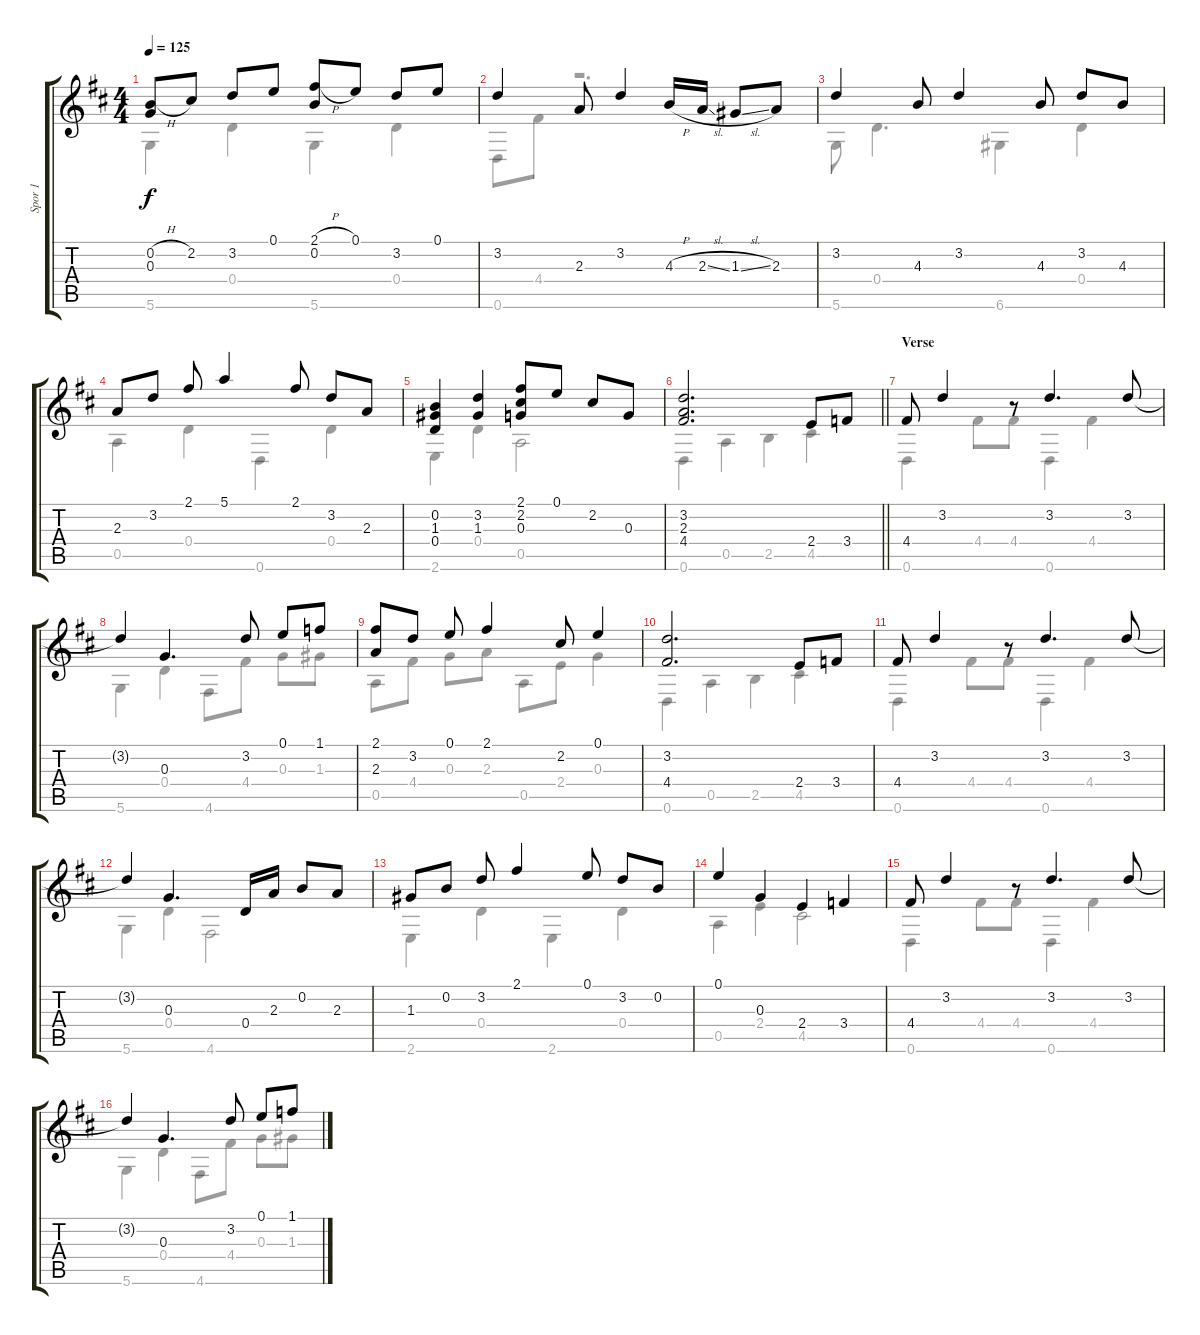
\track ("Spor 1" "Spor 1") {instrument acousticguitarsteel}
\staff {score tabs}
\tuning (E4 B3 G3 D3 A2 D2) {hide}
\voice
\ts (4 4)
\tempo 125
\clef g2
\ks d
(0.2{h} 0.3).8{dy f} 2.2.8 3.2.8 0.1.8 (2.1{h} 0.2).8 0.1.8 3.2.8 0.1.8 |
3.2.4 2.3.8 3.2.4 4.3{h}.16 2.3{sl}.16 1.3{sl}.8 2.3.8 |
3.2.4 4.3.8 3.2.4 4.3.8 3.2.8 4.3.8 |
2.3.8 3.2.8 2.1.8 5.1.4 2.1.8 3.2.8 2.3.8 |
(0.2 1.3 0.4).4 (3.2 1.3).4 (2.1 2.2 0.3).8 0.1.8 2.2.8 0.3.8 |
\barLineRight lightlight
(3.2 2.3 4.4).2{d} 2.4.8 3.4.8 |
\section ("" "Verse")
4.4.8 3.2.4 r.8 3.2.4{d} 3.2.8 |
3.2{t}.4 0.3.4{d} 3.2.8 0.1.8 1.1.8 |
(2.1 2.3).8 3.2.8 0.1.8 2.1.4 2.2.8 0.1.4 |
(3.2 4.4).2{d} 2.4.8 3.4.8 |
4.4.8 3.2.4 r.8 3.2.4{d} 3.2.8 |
3.2{t}.4 0.3.4{d} 0.4.16 2.3.16 0.2.8 2.3.8 |
1.3.8 0.2.8 3.2.8 2.1.4 0.1.8 3.2.8 0.2.8 |
0.1.4 0.3.4 2.4.4 3.4.4 |
4.4.8 3.2.4 r.8 3.2.4{d} 3.2.8 |
3.2{t}.4 0.3.4{d} 3.2.8 0.1.8 1.1.8
\voice
\clef g2
\ottava regular
\simile none
\ks d
5.6.4{dy f} 0.4.4 5.6.4 0.4.4 |
0.6.8 4.4.8 r.2{d} |
5.6.8 0.4.4{d} 6.6.4 0.4.4 |
0.5.4 0.4.4 0.6.4 0.4.4 |
2.6.4 0.4.4 0.5.2 |
\barLineRight lightlight
0.6.4 0.5.4 2.5.4 4.5.4 |
0.6.4 4.4.8 4.4.8 0.6.4 4.4.4 |
5.6.4 0.4.4 4.6.8 4.4.8 0.3.8 1.3.8 |
0.5.8 4.4.8 0.3.8 2.3.8 0.5.8 2.4.8 0.3.4 |
0.6.4 0.5.4 2.5.4 4.5.4 |
0.6.4 4.4.8 4.4.8 0.6.4 4.4.4 |
5.6.4 0.4.4 4.6.2 |
2.6.4 0.4.4 2.6.4 0.4.4 |
0.5.4 2.4.4 4.5.2 |
0.6.4 4.4.8 4.4.8 0.6.4 4.4.4 |
5.6.4 0.4.4 4.6.8 4.4.8 0.3.8 1.3.8
